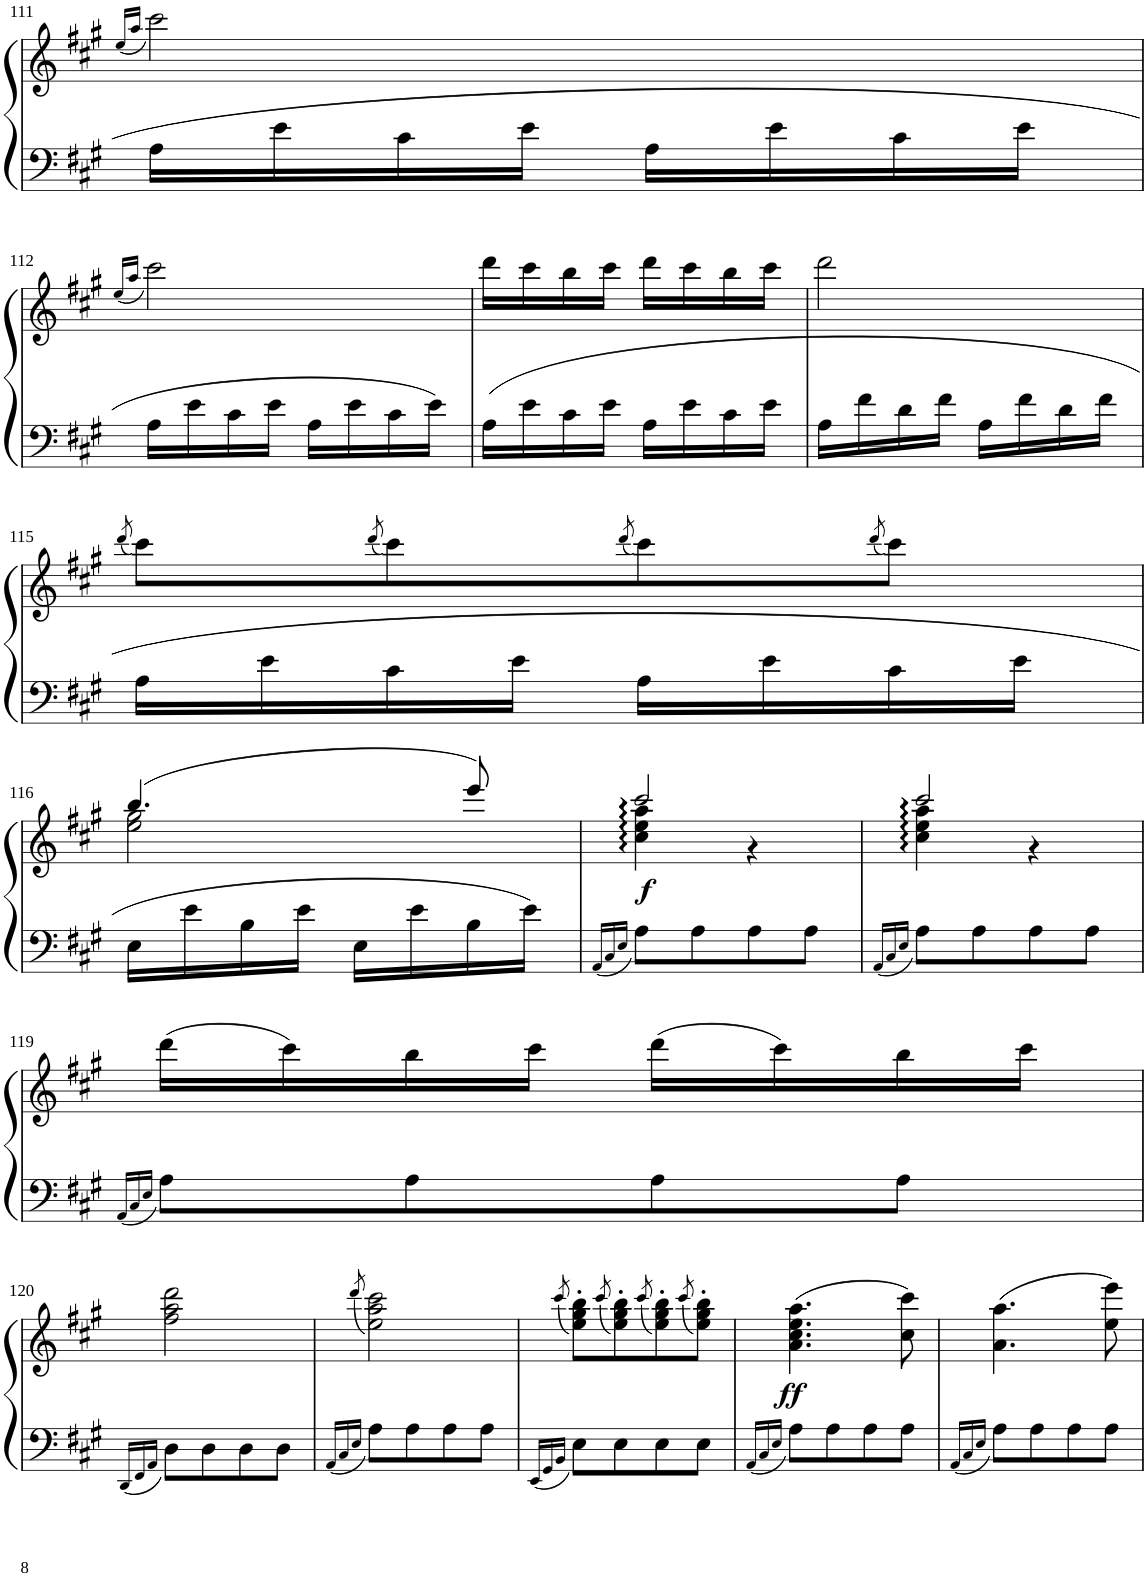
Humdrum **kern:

**kern	**kern	**dynam
*part1	*part1	*part1
*staff2	*staff1	*staff1/2
*I"Piano	*	*
*I'Pno	*	*
!!LO:PB:g=z
*clefF4	*clefG2	*
*k[f#c#g#]	*k[f#c#g#]	*
*M2/4	*M2/4	*
=111	=111	=111
.	(16qee/LL	.
.	16qaa/JJ	.
16A\LL	2ccc#\)	.
16e\	.	.
16c#\	.	.
16e\JJ	.	.
16A\LL	.	.
16e\	.	.
16c#\	.	.
16e\JJ	.	.
!!LO:LB:g=z
=112	=112	=112
.	(16qee/LL	.
.	16qaa/JJ	.
16A\LL	2ccc#\)	.
16e\	.	.
16c#\	.	.
16e\JJ	.	.
16A\LL	.	.
16e\	.	.
16c#\	.	.
16e\JJ	.	.
=113	=113	=113
16A\LL	16ddd\LL	.
16e\	16ccc#\	.
16c#\	16bb\	.
16e\JJ	16ccc#\JJ	.
16A\LL	16ddd\LL	.
16e\	16ccc#\	.
16c#\	16bb\	.
16e\JJ	16ccc#\JJ	.
=114	=114	=114
16A\LL	2ddd\	.
16f#\	.	.
16d\	.	.
16f#\JJ	.	.
16A\LL	.	.
16f#\	.	.
16d\	.	.
16f#\JJ	.	.
!!LO:LB:g=z
=115	=115	=115
.	(8qddd/	.
16A\LL	8ccc#\L)	.
16e\	.	.
.	(8qddd/	.
16c#\	8ccc#\)	.
16e\JJ	.	.
.	(8qddd/	.
16A\LL	8ccc#\)	.
16e\	.	.
.	(8qddd/	.
16c#\	8ccc#\J)	.
16e\JJ	.	.
!!LO:LB:g=z
=116	=116	=116
*	*^	*
16E\LL	(4.bb/	2ee\ 2gg#\	.
16e\	.	.	.
16B\	.	.	.
16e\JJ	.	.	.
16E\LL	.	.	.
16e\	.	.	.
16B\	8eee/)	.	.
16e\JJ	.	.	.
*	*v	*v	*
=117	=117	=117
16qAA/LL	.	.
16qC#/	.	.
16qE/JJ	.	.
*	*^	*
*	*	*^	*
!	!	!	!	!LO:DY:b
8A\L	2ccc#/	4cc#\ 4ee\ 4aa\	4cc# 4ee 4aa [4ccc#	f
8A\	.	.	.	.
8A\	.	4r	4ccc#]	.
8A\J	.	.	.	.
=118	=118	=118	=118	=118
16qAA/LL	.	.	.	.
16qC#/	.	.	.	.
16qE/JJ	.	.	.	.
8A\L	2ccc#/	4cc#\ 4ee\ 4aa\	4cc# 4ee 4aa [4ccc#	.
8A\	.	.	.	.
8A\	.	4r	4ccc#]	.
8A\J	.	.	.	.
*	*v	*v	*v	*
!!LO:LB:g=z
=119	=119	=119
16qAA/LL	.	.
16qC#/	.	.
16qE/JJ	.	.
8A\L	(16ddd\LL	.
.	16ccc#\)	.
8A\	16bb\	.
.	16ccc#\JJ	.
8A\	(16ddd\LL	.
.	16ccc#\)	.
8A\J	16bb\	.
.	16ccc#\JJ	.
!!LO:LB:g=z
=120	=120	=120
16qDD/LL	.	.
16qFF#/	.	.
16qAA/JJ	.	.
8D\L	2ff#\ 2aa\ 2ddd\	.
8D\	.	.
8D\	.	.
8D\J	.	.
=121	=121	=121
16qAA/LL	.	.
16qC#/	.	.
16qE/JJ	(8qddd/	.
8A\L	2ee\ 2aa\ 2ccc#\)	.
8A\	.	.
8A\	.	.
8A\J	.	.
=122	=122	=122
16qEE/LL	.	.
16qGG#/	.	.
16qBB/JJ	(8qccc#/	.
8E\L	8ee\' 8gg#\' 8bb\'L)	.
.	(8qccc#/	.
8E\	8ee\' 8gg#\' 8bb\')	.
.	(8qccc#/	.
8E\	8ee\' 8gg#\' 8bb\')	.
.	(8qccc#/	.
8E\J	8ee\' 8gg#\' 8bb\'J)	.
=123	=123	=123
16qAA/LL	.	.
16qC#/	.	.
16qE/JJ	.	.
!	!	!LO:DY:b
8A\L	(4.a\ 4.cc#\ 4.ee\ 4.aa\	ff
8A\	.	.
8A\	.	.
8A\J	8cc#\ 8ccc#\)	.
=124	=124	=124
16qAA/LL	.	.
16qC#/	.	.
16qE/JJ	.	.
8A\L	(4.a\ 4.aa\	.
8A\	.	.
8A\	.	.
8A\J	8ee\ 8eee\)	.
=	=	=
*-	*-	*-
